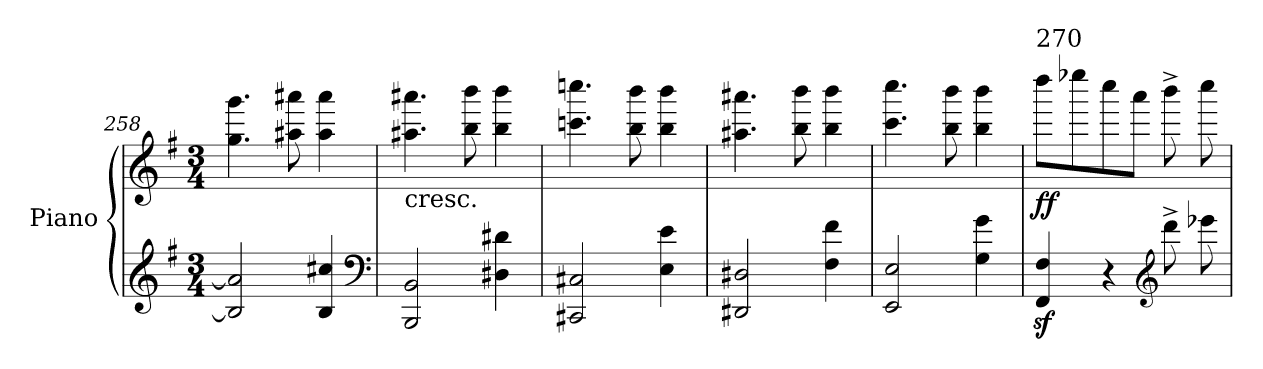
**kern	**kern	**dynam
*part1	*part1	*part1
*staff2	*staff1	*staff1/2
*I"Piano	*	*
*I'Pno	*	*
!!LO:PB:g=z
*clefG2	*clefG2	*
*k[f#]	*k[f#]	*
*G:	*G:	*
*M3/4	*M3/4	*
=258	=258	=258
2B/] 2a#/]	4.gg\ 4.ggg\	.
.	8aa#X\ 8aaa#X\	.
4B/ 4cc#X/	4aa#\ 4aaa#\	.
*clefF4	*	*
=259	=259	=259
!	!LO:TX:b:t=cresc.	!
2BBB/ 2BB/	4.aa#X\ 4.aaa#X\	.
.	8bb\ 8bbb\	.
4D#X\ 4d#X\	4bb\ 4bbb\	.
=260	=260	=260
2CC#X/ 2C#X/	4.cccn\ 4.ccccn\	.
.	8bb\ 8bbb\	.
4E\ 4e\	4bb\ 4bbb\	.
=261	=261	=261
2DD#X/ 2D#X/	4.aa#X\ 4.aaa#X\	.
.	8bb\ 8bbb\	.
4F#\ 4f#\	4bb\ 4bbb\	.
=262	=262	=262
2EE/ 2E/	4.ccc\ 4.cccc\	.
.	8bb\ 8bbb\	.
4G\ 4g\	4bb\ 4bbb\	.
=263	=263	=263
!	!LO:TX:a:t=270	!
!	!	!LO:DY:b
4FF#/z< 4F#/z<	8dddd\L	ff
.	8eeee-X\	.
4r	8cccc\	.
.	8aaa\J	.
*clefG2	*	*
8ddd^\L	8bbb^\L	.
8eee-X\	8cccc\	.
=	=	=
*-	*-	*-
